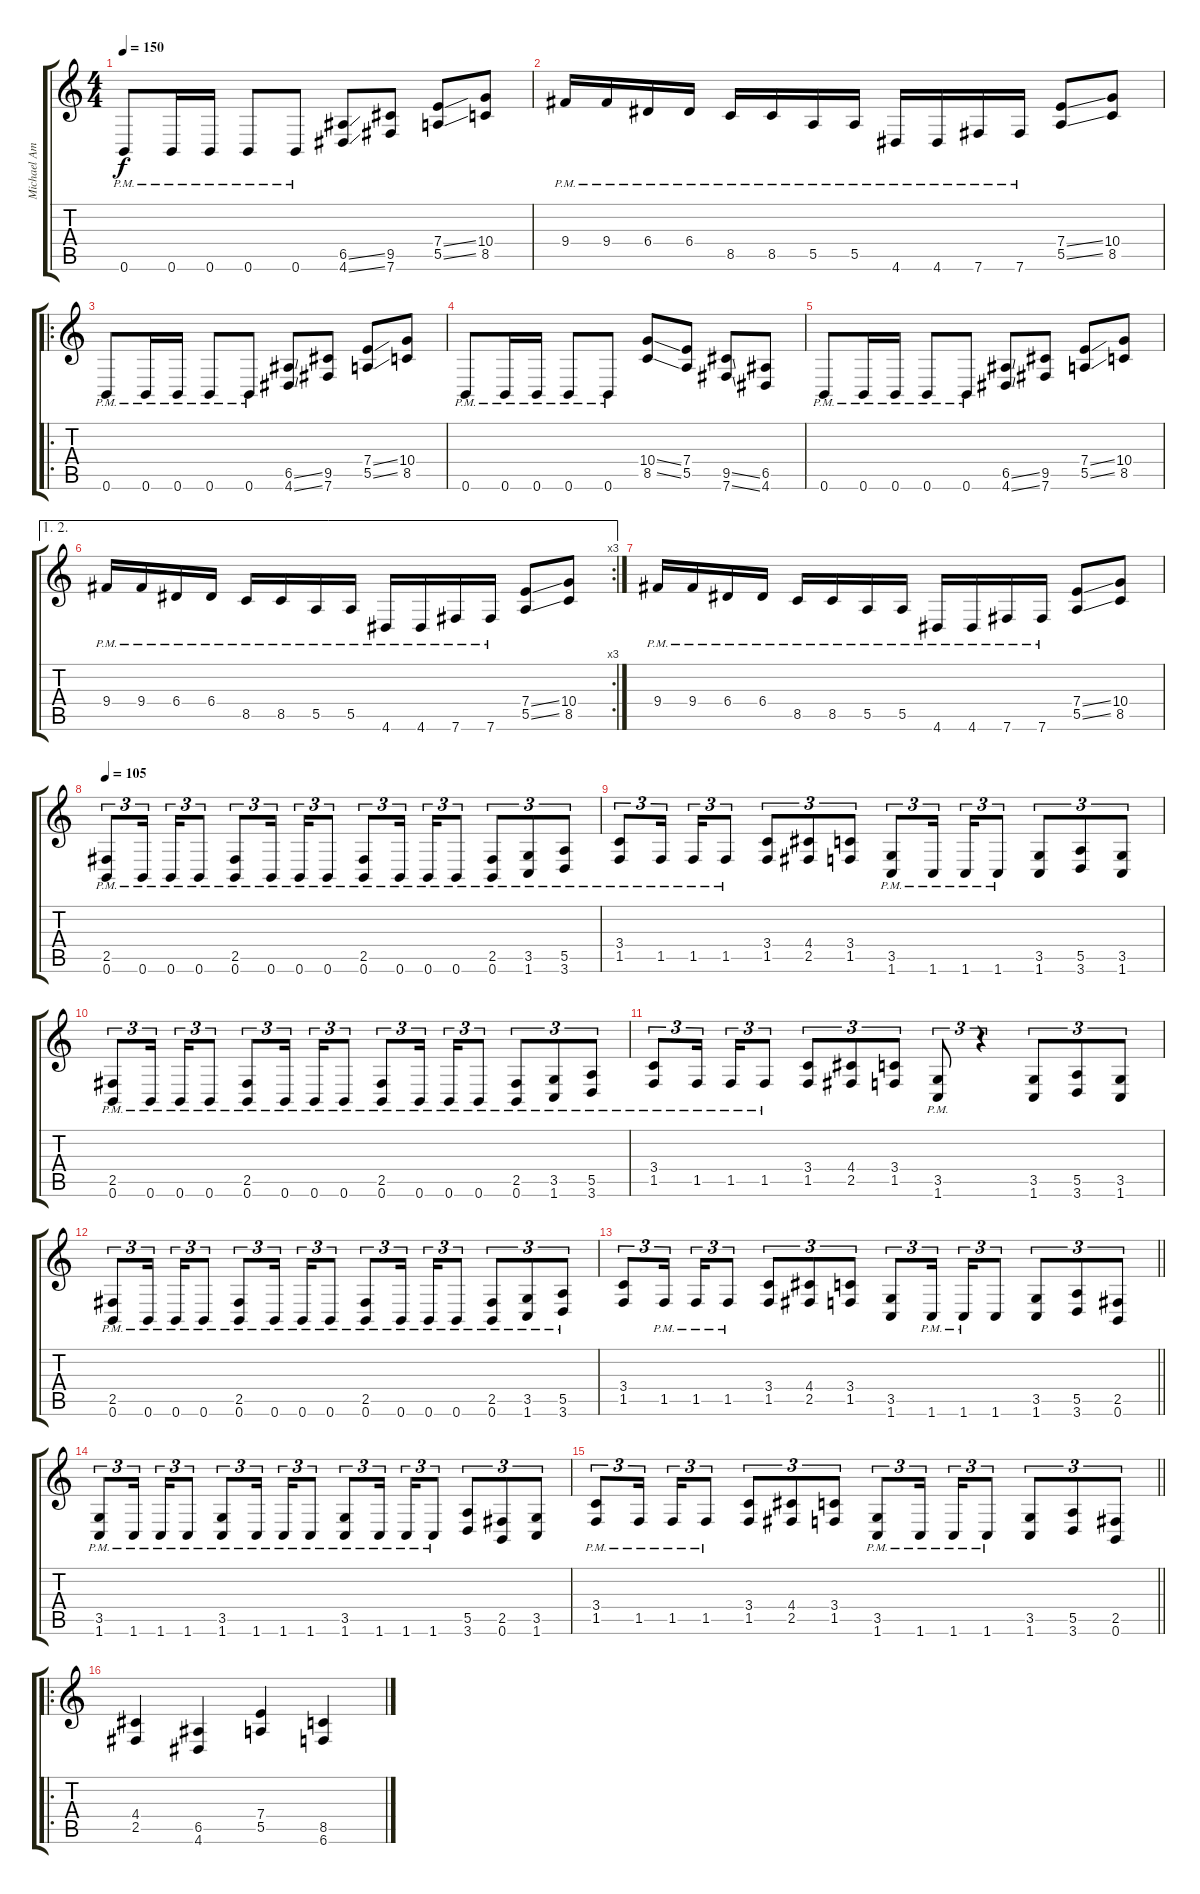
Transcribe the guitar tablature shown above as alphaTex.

\track ("Michael Ammot (Rhythm)" "Michael Am") {instrument distortionguitar}
\staff {score tabs}
\tuning (B3 Gb3 D3 A2 E2 B1) {hide}
\ts (4 4)
\tempo 150
\clef g2
\ks c
0.6{pm}.8{dy f} 0.6{pm}.16 0.6{pm}.16 0.6{pm}.8 0.6{pm}.8 (6.5{ss} 4.6{ss}).8 (9.5 7.6).8 (7.4{ss} 5.5{ss}).8 (10.4 8.5).8 |
9.4{pm}.16 9.4{pm}.16 6.4{pm}.16 6.4{pm}.16 8.5{pm}.16 8.5{pm}.16 5.5{pm}.16 5.5{pm}.16 4.6{pm}.16 4.6{pm}.16 7.6{pm}.16 7.6{pm}.16 (7.4{ss} 5.5{ss}).8 (10.4 8.5).8 |
\ro
0.6{pm}.8 0.6{pm}.16 0.6{pm}.16 0.6{pm}.8 0.6{pm}.8 (6.5{ss} 4.6{ss}).8 (9.5 7.6).8 (7.4{ss} 5.5{ss}).8 (10.4 8.5).8 |
0.6{pm}.8 0.6{pm}.16 0.6{pm}.16 0.6{pm}.8 0.6{pm}.8 (10.4{ss} 8.5{ss}).8 (7.4 5.5).8 (9.5{ss} 7.6{ss}).8 (6.5 4.6).8 |
0.6{pm}.8 0.6{pm}.16 0.6{pm}.16 0.6{pm}.8 0.6{pm}.8 (6.5{ss} 4.6{ss}).8 (9.5 7.6).8 (7.4{ss} 5.5{ss}).8 (10.4 8.5).8 |
\ae (1 2)
\rc 3
9.4{pm}.16 9.4{pm}.16 6.4{pm}.16 6.4{pm}.16 8.5{pm}.16 8.5{pm}.16 5.5{pm}.16 5.5{pm}.16 4.6{pm}.16 4.6{pm}.16 7.6{pm}.16 7.6{pm}.16 (7.4{ss} 5.5{ss}).8 (10.4 8.5).8 |
9.4{pm}.16 9.4{pm}.16 6.4{pm}.16 6.4{pm}.16 8.5{pm}.16 8.5{pm}.16 5.5{pm}.16 5.5{pm}.16 4.6{pm}.16 4.6{pm}.16 7.6{pm}.16 7.6{pm}.16 (7.4{ss} 5.5{ss}).8 (10.4 8.5).8 |
\tempo 105
(2.5{pm} 0.6{pm}).8{tu (3 2)} 0.6{pm}.16{tu (3 2) beam splitsecondary} 0.6{pm}.16{tu (3 2)} 0.6{pm}.8{tu (3 2)} (2.5{pm} 0.6{pm}).8{tu (3 2)} 0.6{pm}.16{tu (3 2) beam splitsecondary} 0.6{pm}.16{tu (3 2)} 0.6{pm}.8{tu (3 2)} (2.5{pm} 0.6{pm}).8{tu (3 2)} 0.6{pm}.16{tu (3 2) beam splitsecondary} 0.6{pm}.16{tu (3 2)} 0.6{pm}.8{tu (3 2)} (2.5{pm} 0.6{pm}).8{tu (3 2)} (3.5{pm} 1.6{pm}).8{tu (3 2)} (5.5{pm} 3.6{pm}).8{tu (3 2)} |
(3.4{pm} 1.5{pm}).8{tu (3 2)} 1.5{pm}.16{tu (3 2) beam splitsecondary} 1.5{pm}.16{tu (3 2)} 1.5{pm}.8{tu (3 2)} (3.4 1.5).8{tu (3 2)} (4.4 2.5).8{tu (3 2)} (3.4 1.5).8{tu (3 2)} (3.5{pm} 1.6{pm}).8{tu (3 2)} 1.6{pm}.16{tu (3 2) beam splitsecondary} 1.6{pm}.16{tu (3 2)} 1.6{pm}.8{tu (3 2)} (3.5 1.6).8{tu (3 2)} (5.5 3.6).8{tu (3 2)} (3.5 1.6).8{tu (3 2)} |
(2.5{pm} 0.6{pm}).8{tu (3 2)} 0.6{pm}.16{tu (3 2) beam splitsecondary} 0.6{pm}.16{tu (3 2)} 0.6{pm}.8{tu (3 2)} (2.5{pm} 0.6{pm}).8{tu (3 2)} 0.6{pm}.16{tu (3 2) beam splitsecondary} 0.6{pm}.16{tu (3 2)} 0.6{pm}.8{tu (3 2)} (2.5{pm} 0.6{pm}).8{tu (3 2)} 0.6{pm}.16{tu (3 2) beam splitsecondary} 0.6{pm}.16{tu (3 2)} 0.6{pm}.8{tu (3 2)} (2.5{pm} 0.6{pm}).8{tu (3 2)} (3.5{pm} 1.6{pm}).8{tu (3 2)} (5.5{pm} 3.6{pm}).8{tu (3 2)} |
(3.4{pm} 1.5{pm}).8{tu (3 2)} 1.5{pm}.16{tu (3 2) beam splitsecondary} 1.5{pm}.16{tu (3 2)} 1.5{pm}.8{tu (3 2)} (3.4 1.5).8{tu (3 2)} (4.4 2.5).8{tu (3 2)} (3.4 1.5).8{tu (3 2)} (3.5{pm} 1.6{pm}).8{tu (3 2)} r.4{tu (3 2)} (3.5 1.6).8{tu (3 2)} (5.5 3.6).8{tu (3 2)} (3.5 1.6).8{tu (3 2)} |
(2.5{pm} 0.6{pm}).8{tu (3 2)} 0.6{pm}.16{tu (3 2) beam splitsecondary} 0.6{pm}.16{tu (3 2)} 0.6{pm}.8{tu (3 2)} (2.5{pm} 0.6{pm}).8{tu (3 2)} 0.6{pm}.16{tu (3 2) beam splitsecondary} 0.6{pm}.16{tu (3 2)} 0.6{pm}.8{tu (3 2)} (2.5{pm} 0.6{pm}).8{tu (3 2)} 0.6{pm}.16{tu (3 2) beam splitsecondary} 0.6{pm}.16{tu (3 2)} 0.6{pm}.8{tu (3 2)} (2.5{pm} 0.6{pm}).8{tu (3 2)} (3.5{pm} 1.6{pm}).8{tu (3 2)} (5.5{pm} 3.6{pm}).8{tu (3 2)} |
\barLineRight lightlight
(3.4 1.5).8{tu (3 2)} 1.5{pm}.16{tu (3 2) beam splitsecondary} 1.5{pm}.16{tu (3 2)} 1.5{pm}.8{tu (3 2)} (3.4 1.5).8{tu (3 2)} (4.4 2.5).8{tu (3 2)} (3.4 1.5).8{tu (3 2)} (3.5 1.6).8{tu (3 2)} 1.6{pm}.16{tu (3 2) beam splitsecondary} 1.6{pm}.16{tu (3 2)} 1.6.8{tu (3 2)} (3.5 1.6).8{tu (3 2)} (5.5 3.6).8{tu (3 2)} (2.5 0.6).8{tu (3 2)} |
(3.5{pm} 1.6{pm}).8{tu (3 2)} 1.6{pm}.16{tu (3 2) beam splitsecondary} 1.6{pm}.16{tu (3 2)} 1.6{pm}.8{tu (3 2)} (3.5{pm} 1.6{pm}).8{tu (3 2)} 1.6{pm}.16{tu (3 2) beam splitsecondary} 1.6{pm}.16{tu (3 2)} 1.6{pm}.8{tu (3 2)} (3.5{pm} 1.6{pm}).8{tu (3 2)} 1.6{pm}.16{tu (3 2) beam splitsecondary} 1.6{pm}.16{tu (3 2)} 1.6{pm}.8{tu (3 2)} (5.5 3.6).8{tu (3 2)} (2.5 0.6).8{tu (3 2)} (3.5 1.6).8{tu (3 2)} |
\barLineRight lightlight
(3.4{pm} 1.5{pm}).8{tu (3 2)} 1.5{pm}.16{tu (3 2) beam splitsecondary} 1.5{pm}.16{tu (3 2)} 1.5{pm}.8{tu (3 2)} (3.4 1.5).8{tu (3 2)} (4.4 2.5).8{tu (3 2)} (3.4 1.5).8{tu (3 2)} (3.5{pm} 1.6{pm}).8{tu (3 2)} 1.6{pm}.16{tu (3 2) beam splitsecondary} 1.6{pm}.16{tu (3 2)} 1.6{pm}.8{tu (3 2)} (3.5 1.6).8{tu (3 2)} (5.5 3.6).8{tu (3 2)} (2.5 0.6).8{tu (3 2)} |
\ro
(4.4 2.5).4 (6.5 4.6).4 (7.4 5.5).4 (8.5 6.6).4
